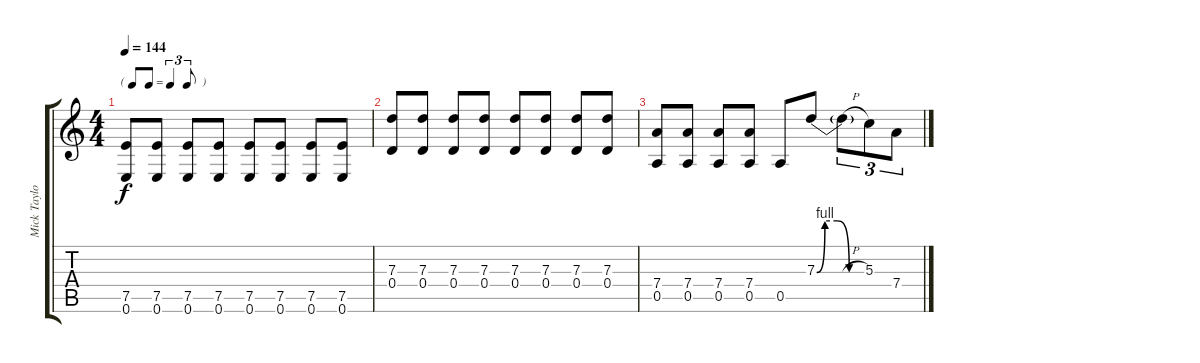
\track ("Mick Taylor - Electric Guitar" "Mick Taylo") {instrument overdrivenguitar}
\staff {score tabs}
\tuning (E4 B3 G3 D3 A2 E2) {hide}
\ts (4 4)
\tf triplet8th
\tempo 144
\clef g2
\ks c
(7.5 0.6).8{dy f} (7.5 0.6).8 (7.5 0.6).8 (7.5 0.6).8 (7.5 0.6).8 (7.5 0.6).8 (7.5 0.6).8 (7.5 0.6).8 |
(7.3 0.4).8 (7.3 0.4).8 (7.3 0.4).8 (7.3 0.4).8 (7.3 0.4).8 (7.3 0.4).8 (7.3 0.4).8 (7.3 0.4).8 |
(7.4 0.5).8 (7.4 0.5).8 (7.4 0.5).8 (7.4 0.5).8 0.5.8 7.3{be (custom 0 0 10 4 25 4 40 0 60 0)}.8 7.3{h t}.8{tu (3 2)} 5.3.8{tu (3 2)} 7.4.8{tu (3 2)}
